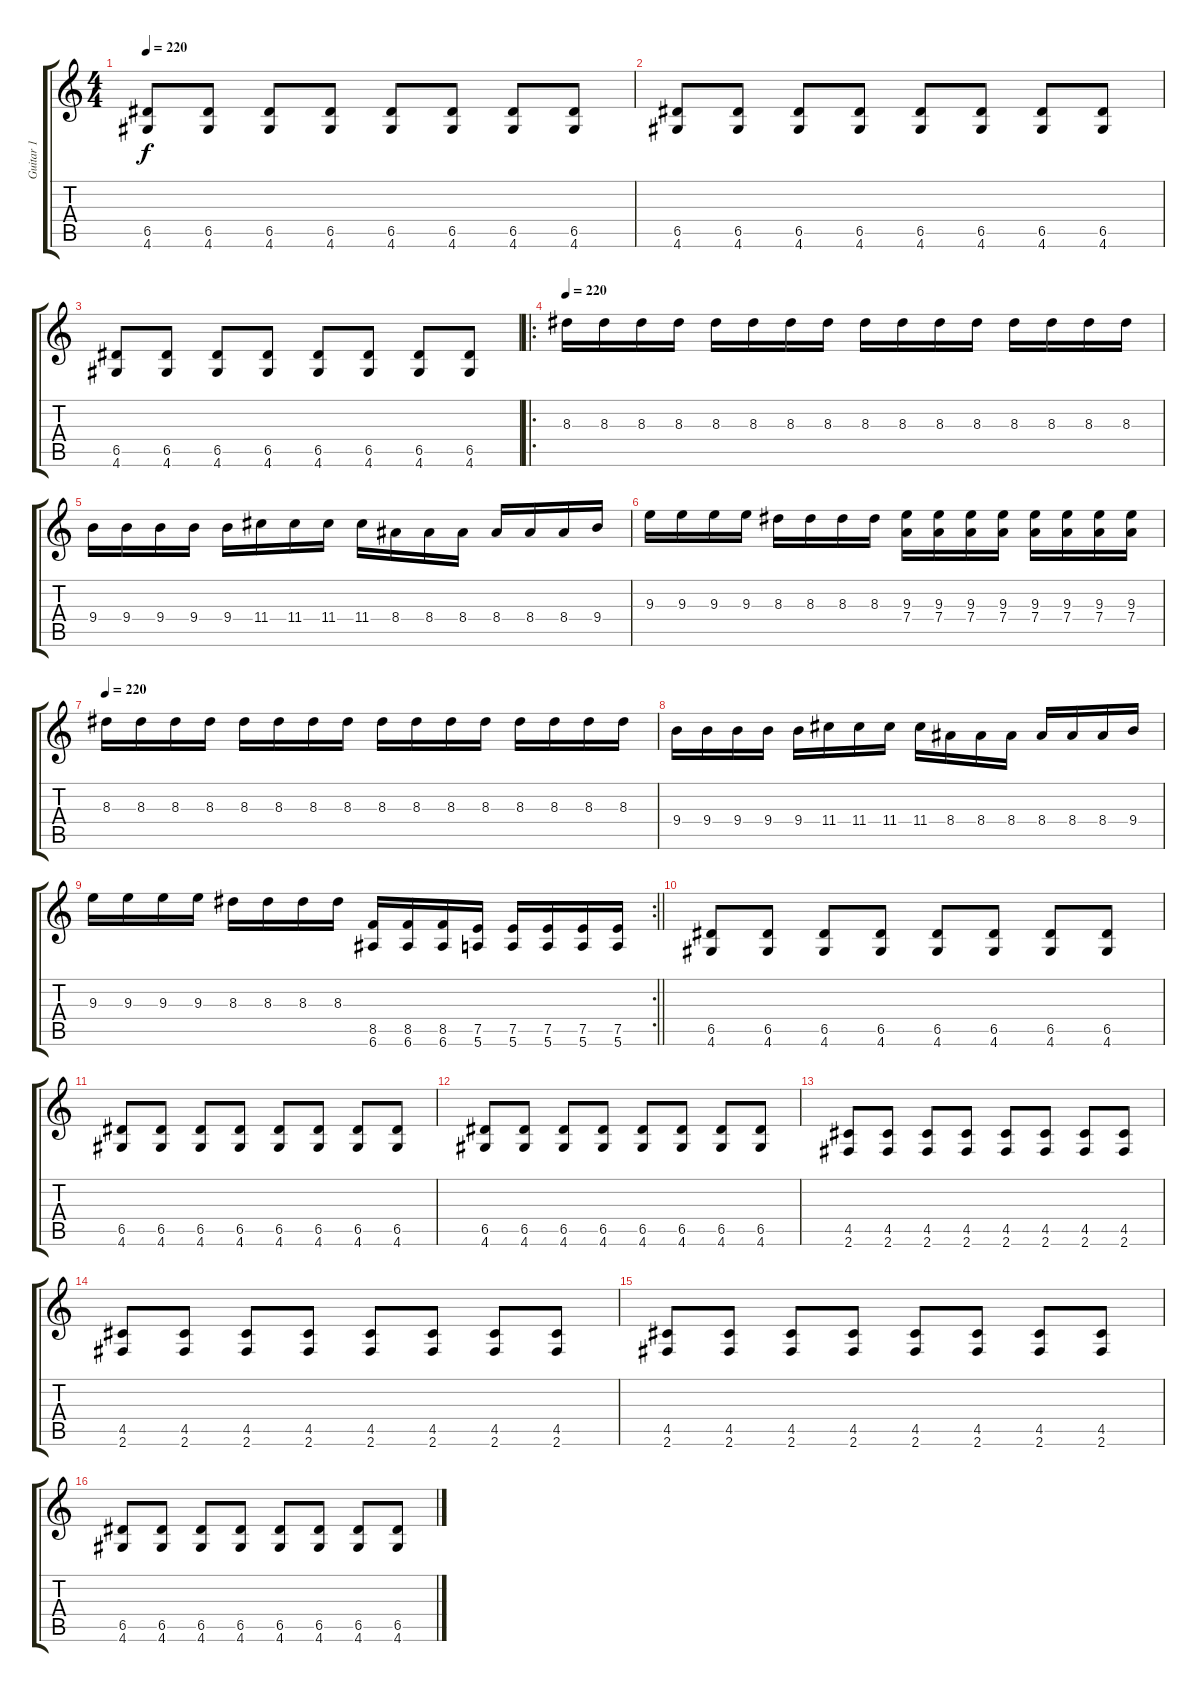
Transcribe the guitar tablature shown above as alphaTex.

\track ("Guitar 1" "Guitar 1") {instrument distortionguitar}
\staff {score tabs}
\tuning (E4 B3 G3 D3 A2 E2) {hide}
\ts (4 4)
\tempo 220
\clef g2
\ks c
(6.5 4.6).8{dy f} (6.5 4.6).8 (6.5 4.6).8 (6.5 4.6).8 (6.5 4.6).8 (6.5 4.6).8 (6.5 4.6).8 (6.5 4.6).8 |
(6.5 4.6).8 (6.5 4.6).8 (6.5 4.6).8 (6.5 4.6).8 (6.5 4.6).8 (6.5 4.6).8 (6.5 4.6).8 (6.5 4.6).8 |
(6.5 4.6).8 (6.5 4.6).8 (6.5 4.6).8 (6.5 4.6).8 (6.5 4.6).8 (6.5 4.6).8 (6.5 4.6).8 (6.5 4.6).8 |
\ro
\tempo 220
8.3.16 8.3.16 8.3.16 8.3.16 8.3.16 8.3.16 8.3.16 8.3.16 8.3.16 8.3.16 8.3.16 8.3.16 8.3.16 8.3.16 8.3.16 8.3.16 |
9.4.16 9.4.16 9.4.16 9.4.16 9.4.16 11.4.16 11.4.16 11.4.16 11.4.16 8.4.16 8.4.16 8.4.16 8.4.16 8.4.16 8.4.16 9.4.16 |
9.3.16 9.3.16 9.3.16 9.3.16 8.3.16 8.3.16 8.3.16 8.3.16 (9.3 7.4).16 (9.3 7.4).16 (9.3 7.4).16 (9.3 7.4).16 (9.3 7.4).16 (9.3 7.4).16 (9.3 7.4).16 (9.3 7.4).16 |
\tempo 220
8.3.16 8.3.16 8.3.16 8.3.16 8.3.16 8.3.16 8.3.16 8.3.16 8.3.16 8.3.16 8.3.16 8.3.16 8.3.16 8.3.16 8.3.16 8.3.16 |
9.4.16 9.4.16 9.4.16 9.4.16 9.4.16 11.4.16 11.4.16 11.4.16 11.4.16 8.4.16 8.4.16 8.4.16 8.4.16 8.4.16 8.4.16 9.4.16 |
\rc 2
\barLineRight lightlight
9.3.16 9.3.16 9.3.16 9.3.16 8.3.16 8.3.16 8.3.16 8.3.16 (8.5 6.6).16 (8.5 6.6).16 (8.5 6.6).16 (7.5 5.6).16 (7.5 5.6).16 (7.5 5.6).16 (7.5 5.6).16 (7.5 5.6).16 |
(6.5 4.6).8{volume 16} (6.5 4.6).8 (6.5 4.6).8 (6.5 4.6).8 (6.5 4.6).8 (6.5 4.6).8 (6.5 4.6).8 (6.5 4.6).8 |
(6.5 4.6).8 (6.5 4.6).8 (6.5 4.6).8 (6.5 4.6).8 (6.5 4.6).8 (6.5 4.6).8 (6.5 4.6).8 (6.5 4.6).8 |
(6.5 4.6).8{volume 16} (6.5 4.6).8 (6.5 4.6).8 (6.5 4.6).8 (6.5 4.6).8 (6.5 4.6).8 (6.5 4.6).8 (6.5 4.6).8 |
(4.5 2.6).8 (4.5 2.6).8 (4.5 2.6).8 (4.5 2.6).8 (4.5 2.6).8 (4.5 2.6).8 (4.5 2.6).8 (4.5 2.6).8 |
(4.5 2.6).8 (4.5 2.6).8 (4.5 2.6).8 (4.5 2.6).8 (4.5 2.6).8 (4.5 2.6).8 (4.5 2.6).8 (4.5 2.6).8 |
(4.5 2.6).8 (4.5 2.6).8 (4.5 2.6).8 (4.5 2.6).8 (4.5 2.6).8 (4.5 2.6).8 (4.5 2.6).8 (4.5 2.6).8 |
(6.5 4.6).8 (6.5 4.6).8 (6.5 4.6).8 (6.5 4.6).8 (6.5 4.6).8 (6.5 4.6).8 (6.5 4.6).8 (6.5 4.6).8
